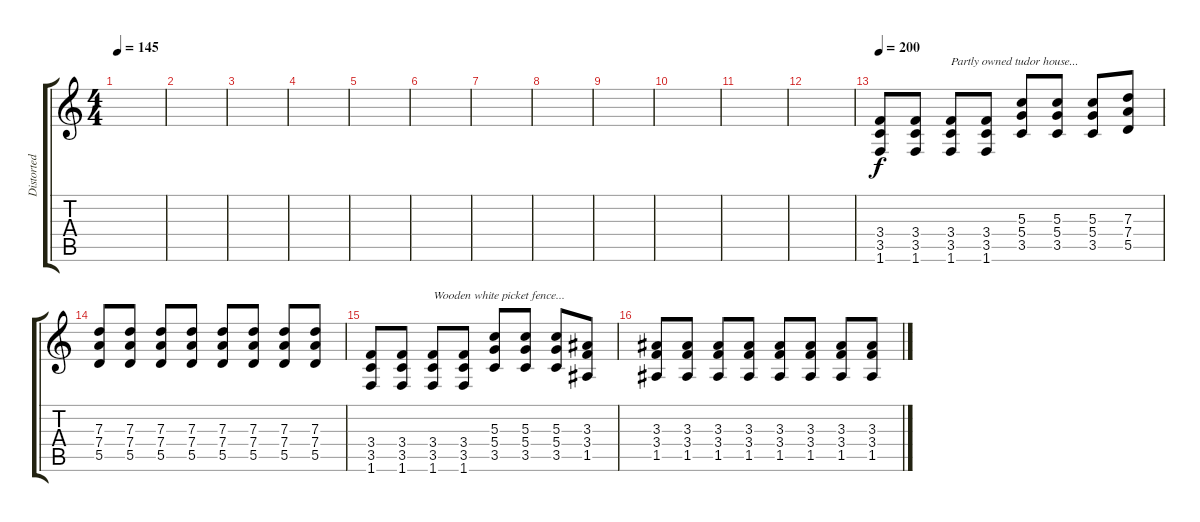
\track ("Distorted Guitar" "Distorted ") {instrument overdrivenguitar}
\staff {score tabs}
\tuning (E4 B3 G3 D3 A2 E2) {hide}
\ts (4 4)
\tempo 145
\clef g2
\ks c
|
|
|
|
|
|
|
|
|
|
|
|
\tempo 200
(3.4 3.5 1.6).8{instrument distortionguitar} (3.4 3.5 1.6).8 (3.4 3.5 1.6).8{txt "Partly owned tudor house..."} (3.4 3.5 1.6).8 (5.3 5.4 3.5).8 (5.3 5.4 3.5).8 (5.3 5.4 3.5).8 (7.3 7.4 5.5).8 |
(7.3 7.4 5.5).8 (7.3 7.4 5.5).8 (7.3 7.4 5.5).8 (7.3 7.4 5.5).8 (7.3 7.4 5.5).8 (7.3 7.4 5.5).8 (7.3 7.4 5.5).8 (7.3 7.4 5.5).8 |
(3.4 3.5 1.6).8 (3.4 3.5 1.6).8 (3.4 3.5 1.6).8{txt "Wooden white picket fence..."} (3.4 3.5 1.6).8 (5.3 5.4 3.5).8 (5.3 5.4 3.5).8 (5.3 5.4 3.5).8 (3.3 3.4 1.5).8 |
(3.3 3.4 1.5).8 (3.3 3.4 1.5).8 (3.3 3.4 1.5).8 (3.3 3.4 1.5).8 (3.3 3.4 1.5).8 (3.3 3.4 1.5).8 (3.3 3.4 1.5).8 (3.3 3.4 1.5).8
